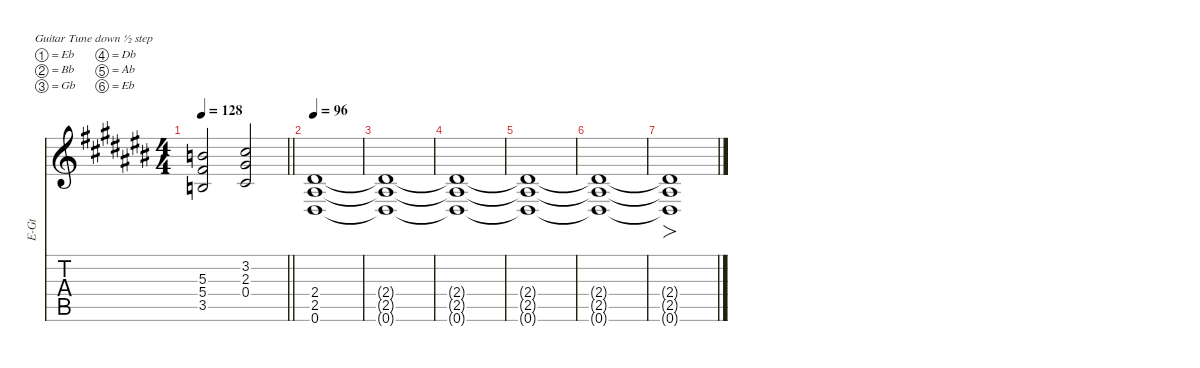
\hideDynamics
\bracketExtendMode nobrackets
\otherSystemsTrackNameOrientation horizontal
\track ("Guitar 2 (Izzy)" "E-Gt") {defaultSystemsLayout 8 instrument distortionguitar}
\staff {score tabs}
\tuning (Eb4 Bb3 Gb3 Db3 Ab2 Eb2)
\ts (4 4)
\tempo 128
\clef g2
\barLineRight lightlight
\ks c#
(5.3{acc forcenatural} 5.4{acc #} 3.5{acc forcenatural}).2{dy f beam Up} (3.2{acc #} 2.3{acc #} 0.4{acc #}).2{beam Up} |
\tempo 96
(2.4{acc #} 2.5{acc #} 0.6{acc #}).1{beam Up} |
(2.4{t acc #} 2.5{t acc #} 0.6{t acc #}).1{beam Up} |
(2.4{t acc #} 2.5{t acc #} 0.6{t acc #}).1{beam Up} |
(2.4{t acc #} 2.5{t acc #} 0.6{t acc #}).1{beam Up} |
(2.4{t acc #} 2.5{t acc #} 0.6{t acc #}).1{beam Up} |
(2.4{t acc #} 2.5{t acc #} 0.6{t acc #}).1{fo beam Up}
